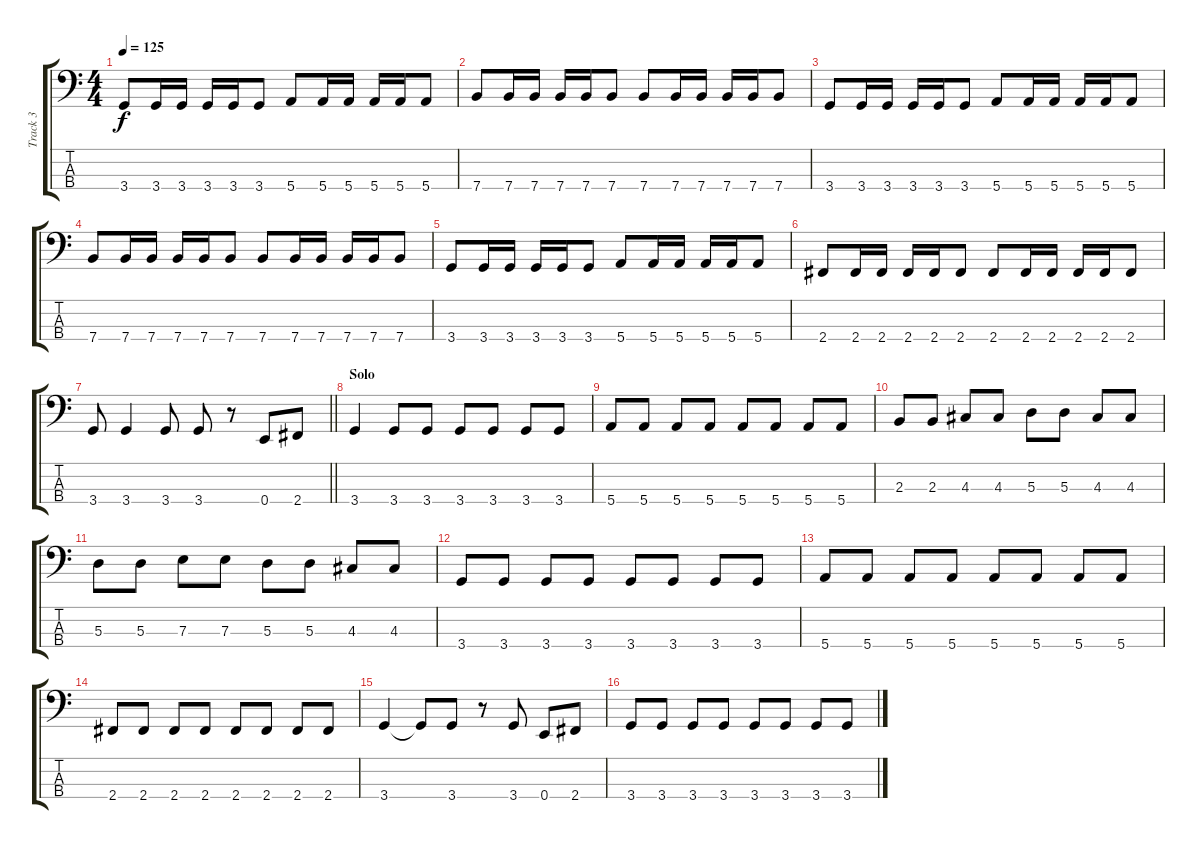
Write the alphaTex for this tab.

\track ("Track 3" "Track 3") {instrument electricbasspick}
\staff {score tabs}
\tuning (G2 D2 A1 E1) {hide}
\ts (4 4)
\tempo 125
\clef f4
\ks c
3.4.8{dy f} 3.4.16 3.4.16 3.4.16 3.4.16 3.4.8 5.4.8 5.4.16 5.4.16 5.4.16 5.4.16 5.4.8 |
7.4.8 7.4.16 7.4.16 7.4.16 7.4.16 7.4.8 7.4.8 7.4.16 7.4.16 7.4.16 7.4.16 7.4.8 |
3.4.8 3.4.16 3.4.16 3.4.16 3.4.16 3.4.8 5.4.8 5.4.16 5.4.16 5.4.16 5.4.16 5.4.8 |
7.4.8 7.4.16 7.4.16 7.4.16 7.4.16 7.4.8 7.4.8 7.4.16 7.4.16 7.4.16 7.4.16 7.4.8 |
3.4.8 3.4.16 3.4.16 3.4.16 3.4.16 3.4.8 5.4.8 5.4.16 5.4.16 5.4.16 5.4.16 5.4.8 |
2.4.8 2.4.16 2.4.16 2.4.16 2.4.16 2.4.8 2.4.8 2.4.16 2.4.16 2.4.16 2.4.16 2.4.8 |
\barLineRight lightlight
3.4.8 3.4.4 3.4.8 3.4.8 r.8 0.4.8 2.4.8 |
\section ("" "Solo")
3.4.4 3.4.8 3.4.8 3.4.8 3.4.8 3.4.8 3.4.8 |
5.4.8 5.4.8 5.4.8 5.4.8 5.4.8 5.4.8 5.4.8 5.4.8 |
2.3.8 2.3.8 4.3.8 4.3.8 5.3.8 5.3.8 4.3.8 4.3.8 |
5.3.8 5.3.8 7.3.8 7.3.8 5.3.8 5.3.8 4.3.8 4.3.8 |
3.4.8 3.4.8 3.4.8 3.4.8 3.4.8 3.4.8 3.4.8 3.4.8 |
5.4.8 5.4.8 5.4.8 5.4.8 5.4.8 5.4.8 5.4.8 5.4.8 |
2.4.8 2.4.8 2.4.8 2.4.8 2.4.8 2.4.8 2.4.8 2.4.8 |
3.4.4 3.4{t}.8 3.4.8 r.8 3.4.8 0.4.8 2.4.8 |
3.4.8 3.4.8 3.4.8 3.4.8 3.4.8 3.4.8 3.4.8 3.4.8
